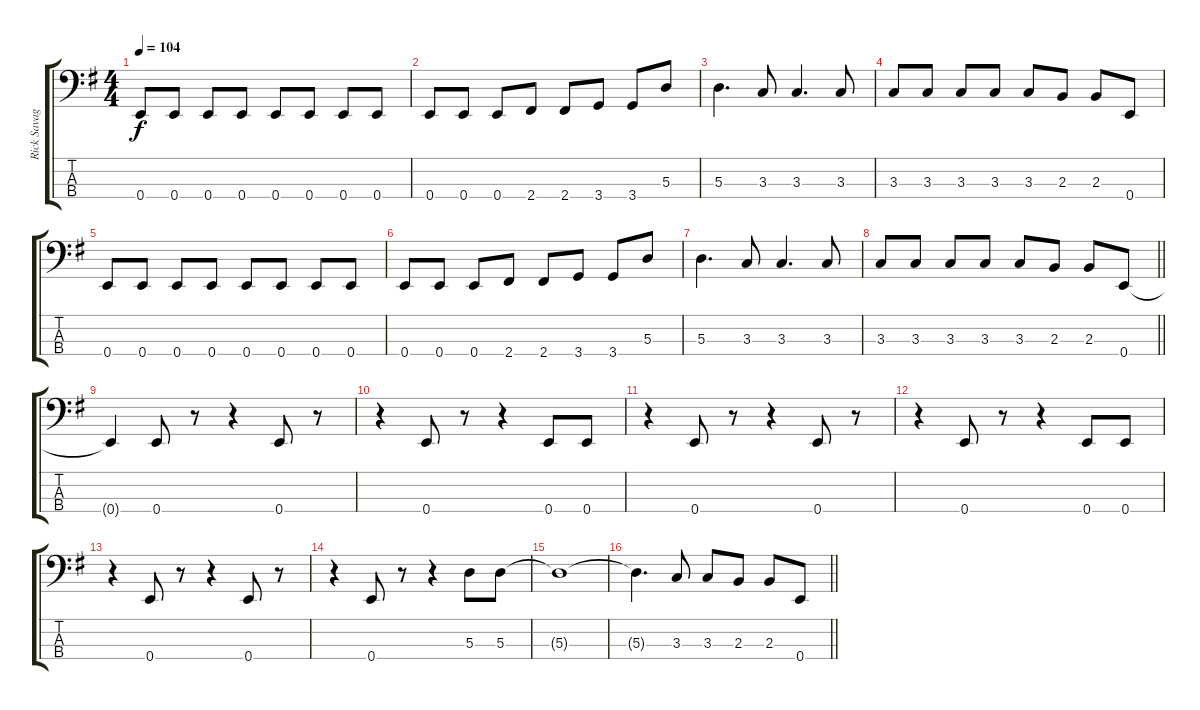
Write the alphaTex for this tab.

\track ("Rick Savage" "Rick Savag") {instrument electricbasspick}
\staff {score tabs}
\tuning (G2 D2 A1 E1) {hide}
\ts (4 4)
\tempo 104
\clef f4
\ks eminor
0.4.8{dy f} 0.4.8 0.4.8 0.4.8 0.4.8 0.4.8 0.4.8 0.4.8 |
0.4.8 0.4.8 0.4.8 2.4.8 2.4.8 3.4.8 3.4.8 5.3.8 |
5.3.4{d} 3.3.8 3.3.4{d} 3.3.8 |
3.3.8 3.3.8 3.3.8 3.3.8 3.3.8 2.3.8 2.3.8 0.4.8 |
0.4.8 0.4.8 0.4.8 0.4.8 0.4.8 0.4.8 0.4.8 0.4.8 |
0.4.8 0.4.8 0.4.8 2.4.8 2.4.8 3.4.8 3.4.8 5.3.8 |
5.3.4{d} 3.3.8 3.3.4{d} 3.3.8 |
\barLineRight lightlight
3.3.8 3.3.8 3.3.8 3.3.8 3.3.8 2.3.8 2.3.8 0.4.8 |
0.4{t}.4 0.4.8 r.8 r.4 0.4.8 r.8 |
r.4 0.4.8 r.8 r.4 0.4.8 0.4.8 |
r.4 0.4.8 r.8 r.4 0.4.8 r.8 |
r.4 0.4.8 r.8 r.4 0.4.8 0.4.8 |
r.4 0.4.8 r.8 r.4 0.4.8 r.8 |
r.4 0.4.8 r.8 r.4 5.3.8 5.3.8 |
5.3{t}.1 |
\barLineRight lightlight
5.3{t}.4{d} 3.3.8 3.3.8 2.3.8 2.3.8 0.4.8
